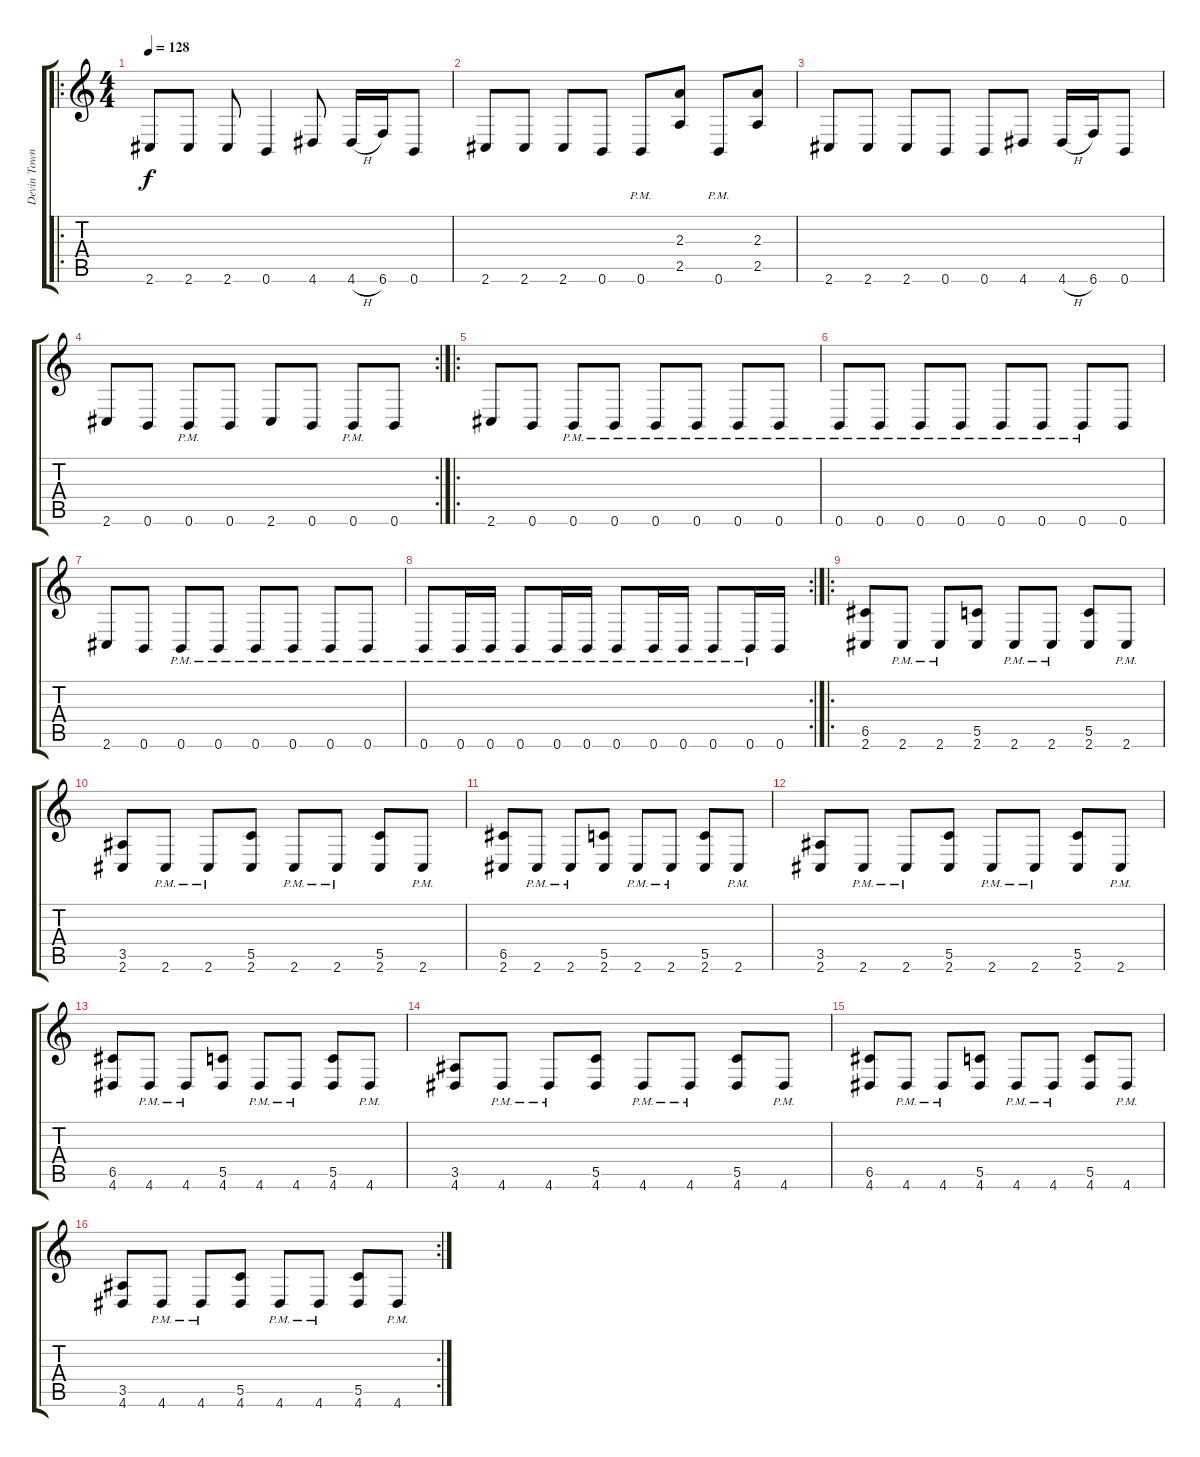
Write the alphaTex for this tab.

\track ("Devin Townsend" "Devin Town") {instrument distortionguitar}
\staff {score tabs}
\tuning (E4 C4 G3 C3 G2 B1) {hide}
\ro
\ts (4 4)
\tempo 128
\clef g2
\ks c
2.6.8{dy f} 2.6.8 2.6.8 0.6.4 4.6.8 4.6{h}.16 6.6.16 0.6.8 |
2.6.8 2.6.8 2.6.8 0.6.8 0.6{pm}.8 (2.3 2.5).8 0.6{pm}.8 (2.3 2.5).8 |
2.6.8 2.6.8 2.6.8 0.6.8 0.6.8 4.6.8 4.6{h}.16 6.6.16 0.6.8 |
\rc 2
2.6.8 0.6.8 0.6{pm}.8 0.6.8 2.6.8 0.6.8 0.6{pm}.8 0.6.8 |
\ro
2.6.8 0.6.8 0.6{pm}.8 0.6{pm}.8 0.6{pm}.8 0.6{pm}.8 0.6{pm}.8 0.6{pm}.8 |
0.6{pm}.8 0.6{pm}.8 0.6{pm}.8 0.6{pm}.8 0.6{pm}.8 0.6{pm}.8 0.6{pm}.8 0.6.8 |
2.6.8 0.6.8 0.6{pm}.8 0.6{pm}.8 0.6{pm}.8 0.6{pm}.8 0.6{pm}.8 0.6{pm}.8 |
\rc 2
0.6{pm}.8 0.6{pm}.16 0.6{pm}.16 0.6{pm}.8 0.6{pm}.16 0.6{pm}.16 0.6{pm}.8 0.6{pm}.16 0.6{pm}.16 0.6{pm}.8 0.6{pm}.16 0.6.16 |
\ro
(6.5 2.6).8 2.6{pm}.8 2.6{pm}.8 (5.5 2.6).8 2.6{pm}.8 2.6{pm}.8 (5.5 2.6).8 2.6{pm}.8 |
(3.5 2.6).8 2.6{pm}.8 2.6{pm}.8 (5.5 2.6).8 2.6{pm}.8 2.6{pm}.8 (5.5 2.6).8 2.6{pm}.8 |
(6.5 2.6).8 2.6{pm}.8 2.6{pm}.8 (5.5 2.6).8 2.6{pm}.8 2.6{pm}.8 (5.5 2.6).8 2.6{pm}.8 |
(3.5 2.6).8 2.6{pm}.8 2.6{pm}.8 (5.5 2.6).8 2.6{pm}.8 2.6{pm}.8 (5.5 2.6).8 2.6{pm}.8 |
(6.5 4.6).8 4.6{pm}.8 4.6{pm}.8 (5.5 4.6).8 4.6{pm}.8 4.6{pm}.8 (5.5 4.6).8 4.6{pm}.8 |
(3.5 4.6).8 4.6{pm}.8 4.6{pm}.8 (5.5 4.6).8 4.6{pm}.8 4.6{pm}.8 (5.5 4.6).8 4.6{pm}.8 |
(6.5 4.6).8 4.6{pm}.8 4.6{pm}.8 (5.5 4.6).8 4.6{pm}.8 4.6{pm}.8 (5.5 4.6).8 4.6{pm}.8 |
\rc 2
(3.5 4.6).8 4.6{pm}.8 4.6{pm}.8 (5.5 4.6).8 4.6{pm}.8 4.6{pm}.8 (5.5 4.6).8 4.6{pm}.8
